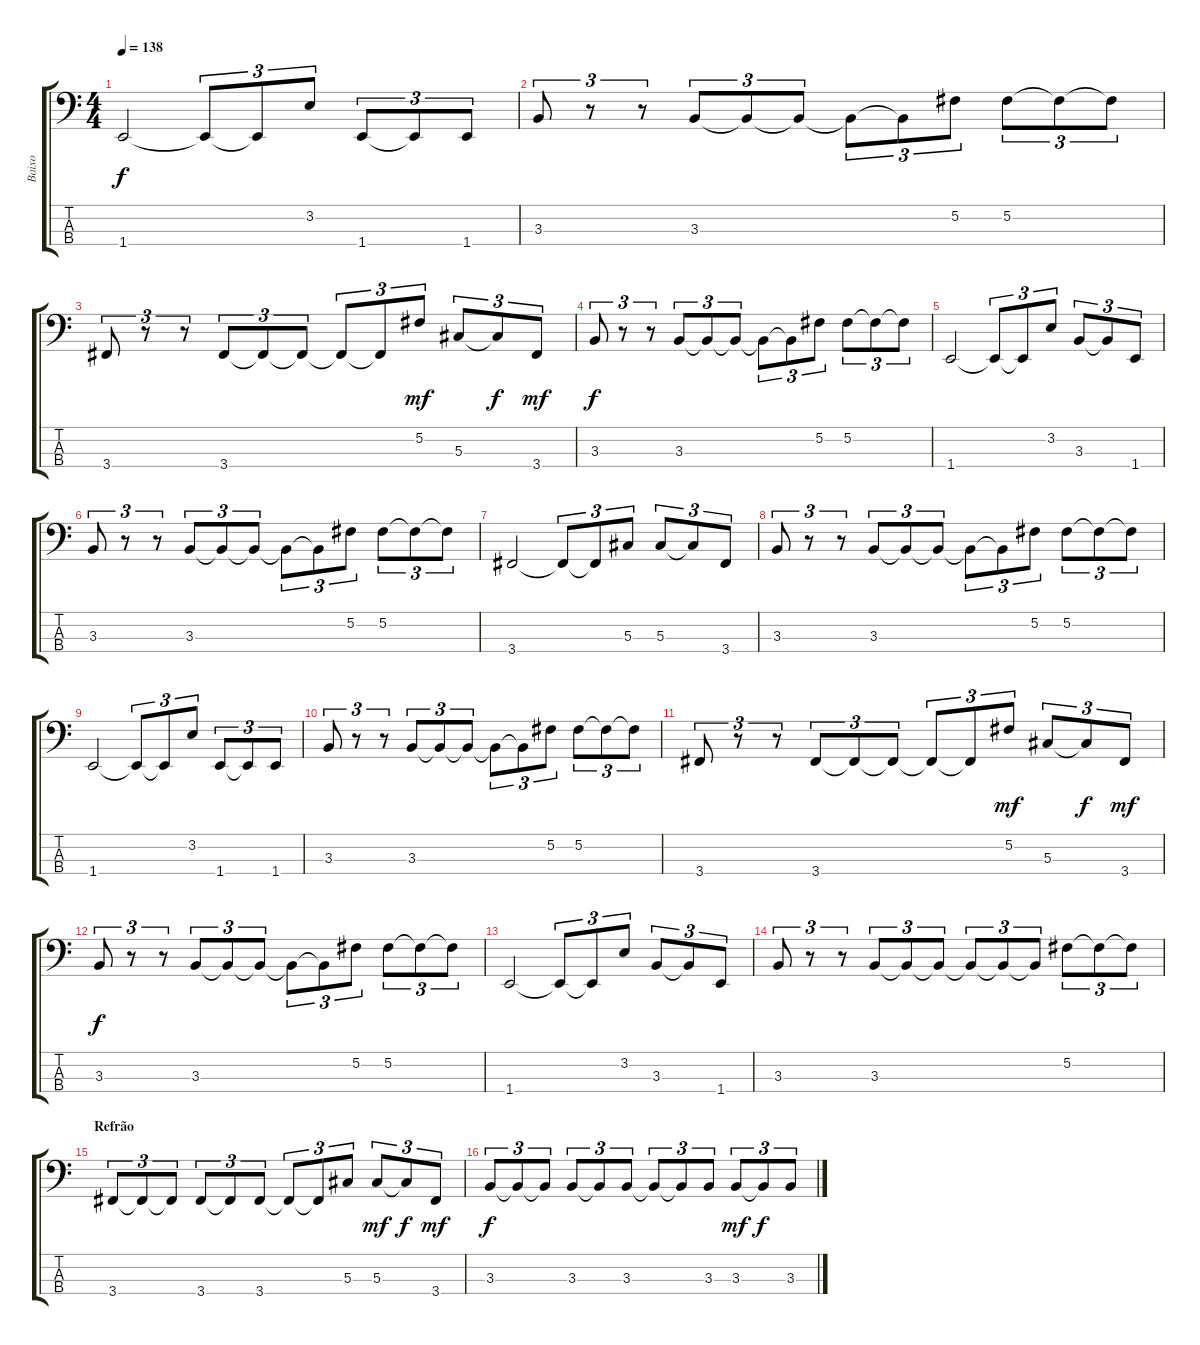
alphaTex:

\track ("Baixo" "Baixo") {instrument acousticbass}
\staff {score tabs}
\tuning (Gb2 Db2 Ab1 Eb1) {hide}
\ts (4 4)
\tempo 138
\clef f4
\ks c
1.4.2{dy f} 1.4{t}.8{tu (3 2)} 1.4{t}.8{tu (3 2)} 3.2.8{tu (3 2)} 1.4.8{tu (3 2)} 1.4{t}.8{tu (3 2)} 1.4.8{tu (3 2)} |
3.3.8{tu (3 2)} r.8{tu (3 2)} r.8{tu (3 2)} 3.3.8{tu (3 2)} 3.3{t}.8{tu (3 2)} 3.3{t}.8{tu (3 2)} 3.3{t}.8{tu (3 2)} 3.3{t}.8{tu (3 2)} 5.2.8{tu (3 2)} 5.2.8{tu (3 2)} 5.2{t}.8{tu (3 2)} 5.2{t}.8{tu (3 2)} |
3.4.8{tu (3 2)} r.8{tu (3 2)} r.8{tu (3 2)} 3.4.8{tu (3 2)} 3.4{t}.8{tu (3 2)} 3.4{t}.8{tu (3 2)} 3.4{t}.8{tu (3 2)} 3.4{t}.8{tu (3 2)} 5.2.8{tu (3 2) dy mf} 5.3.8{tu (3 2)} 5.3{t}.8{tu (3 2) dy f} 3.4.8{tu (3 2) dy mf} |
3.3.8{tu (3 2) dy f} r.8{tu (3 2)} r.8{tu (3 2)} 3.3.8{tu (3 2)} 3.3{t}.8{tu (3 2)} 3.3{t}.8{tu (3 2)} 3.3{t}.8{tu (3 2)} 3.3{t}.8{tu (3 2)} 5.2.8{tu (3 2)} 5.2.8{tu (3 2)} 5.2{t}.8{tu (3 2)} 5.2{t}.8{tu (3 2)} |
1.4.2 1.4{t}.8{tu (3 2)} 1.4{t}.8{tu (3 2)} 3.2.8{tu (3 2)} 3.3.8{tu (3 2)} 3.3{t}.8{tu (3 2)} 1.4.8{tu (3 2)} |
3.3.8{tu (3 2)} r.8{tu (3 2)} r.8{tu (3 2)} 3.3.8{tu (3 2)} 3.3{t}.8{tu (3 2)} 3.3{t}.8{tu (3 2)} 3.3{t}.8{tu (3 2)} 3.3{t}.8{tu (3 2)} 5.2.8{tu (3 2)} 5.2.8{tu (3 2)} 5.2{t}.8{tu (3 2)} 5.2{t}.8{tu (3 2)} |
3.4.2 3.4{t}.8{tu (3 2)} 3.4{t}.8{tu (3 2)} 5.3.8{tu (3 2)} 5.3.8{tu (3 2)} 5.3{t}.8{tu (3 2)} 3.4.8{tu (3 2)} |
3.3.8{tu (3 2)} r.8{tu (3 2)} r.8{tu (3 2)} 3.3.8{tu (3 2)} 3.3{t}.8{tu (3 2)} 3.3{t}.8{tu (3 2)} 3.3{t}.8{tu (3 2)} 3.3{t}.8{tu (3 2)} 5.2.8{tu (3 2)} 5.2.8{tu (3 2)} 5.2{t}.8{tu (3 2)} 5.2{t}.8{tu (3 2)} |
1.4.2 1.4{t}.8{tu (3 2)} 1.4{t}.8{tu (3 2)} 3.2.8{tu (3 2)} 1.4.8{tu (3 2)} 1.4{t}.8{tu (3 2)} 1.4.8{tu (3 2)} |
3.3.8{tu (3 2)} r.8{tu (3 2)} r.8{tu (3 2)} 3.3.8{tu (3 2)} 3.3{t}.8{tu (3 2)} 3.3{t}.8{tu (3 2)} 3.3{t}.8{tu (3 2)} 3.3{t}.8{tu (3 2)} 5.2.8{tu (3 2)} 5.2.8{tu (3 2)} 5.2{t}.8{tu (3 2)} 5.2{t}.8{tu (3 2)} |
3.4.8{tu (3 2)} r.8{tu (3 2)} r.8{tu (3 2)} 3.4.8{tu (3 2)} 3.4{t}.8{tu (3 2)} 3.4{t}.8{tu (3 2)} 3.4{t}.8{tu (3 2)} 3.4{t}.8{tu (3 2)} 5.2.8{tu (3 2) dy mf} 5.3.8{tu (3 2)} 5.3{t}.8{tu (3 2) dy f} 3.4.8{tu (3 2) dy mf} |
3.3.8{tu (3 2) dy f} r.8{tu (3 2)} r.8{tu (3 2)} 3.3.8{tu (3 2)} 3.3{t}.8{tu (3 2)} 3.3{t}.8{tu (3 2)} 3.3{t}.8{tu (3 2)} 3.3{t}.8{tu (3 2)} 5.2.8{tu (3 2)} 5.2.8{tu (3 2)} 5.2{t}.8{tu (3 2)} 5.2{t}.8{tu (3 2)} |
1.4.2 1.4{t}.8{tu (3 2)} 1.4{t}.8{tu (3 2)} 3.2.8{tu (3 2)} 3.3.8{tu (3 2)} 3.3{t}.8{tu (3 2)} 1.4.8{tu (3 2)} |
3.3.8{tu (3 2)} r.8{tu (3 2)} r.8{tu (3 2)} 3.3.8{tu (3 2)} 3.3{t}.8{tu (3 2)} 3.3{t}.8{tu (3 2)} 3.3{t}.8{tu (3 2)} 3.3{t}.8{tu (3 2)} 3.3{t}.8{tu (3 2)} 5.2.8{tu (3 2)} 5.2{t}.8{tu (3 2)} 5.2{t}.8{tu (3 2)} |
\section ("" "Refrão")
3.4.8{tu (3 2)} 3.4{t}.8{tu (3 2)} 3.4{t}.8{tu (3 2)} 3.4.8{tu (3 2)} 3.4{t}.8{tu (3 2)} 3.4.8{tu (3 2)} 3.4{t}.8{tu (3 2)} 3.4{t}.8{tu (3 2)} 5.3.8{tu (3 2)} 5.3.8{tu (3 2) dy mf} 5.3{t}.8{tu (3 2) dy f} 3.4.8{tu (3 2) dy mf} |
3.3.8{tu (3 2) dy f} 3.3{t}.8{tu (3 2)} 3.3{t}.8{tu (3 2)} 3.3.8{tu (3 2)} 3.3{t}.8{tu (3 2)} 3.3.8{tu (3 2)} 3.3{t}.8{tu (3 2)} 3.3{t}.8{tu (3 2)} 3.3.8{tu (3 2)} 3.3.8{tu (3 2) dy mf} 3.3{t}.8{tu (3 2) dy f} 3.3.8{tu (3 2)}
